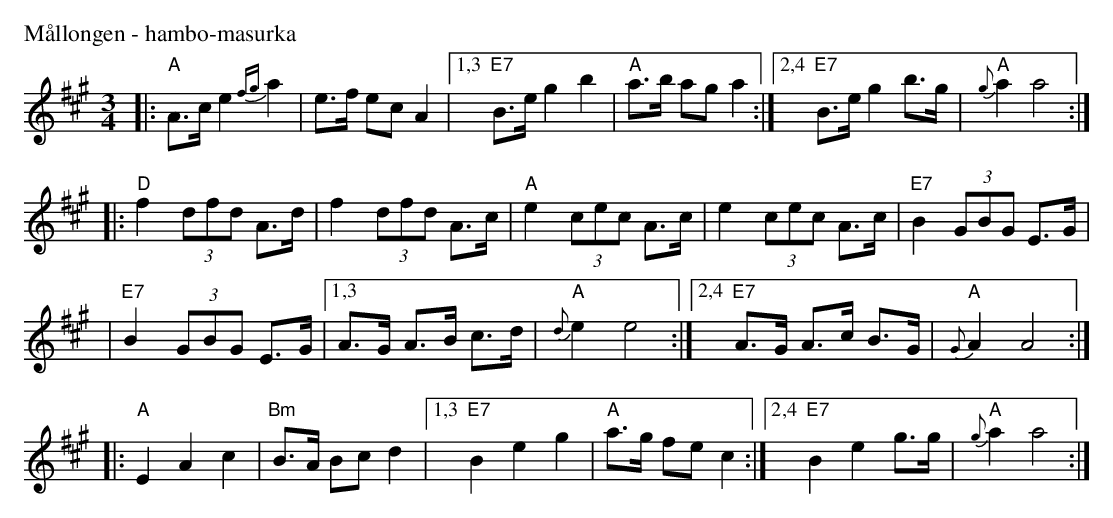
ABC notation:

X:1
P: M\aallongen - hambo-masurka
M: 3/4
L: 1/8
K: A
|: "A"A>c e2 {fg}a2 | e>f ec A2 |1,3 "E7"B>e g2 b2 | "A"a>b ag a2 :|2,4 "E7"B>e g2 b>g | "A"{g}a2 a4 :|
|: "D"f2 (3dfd A>d | f2 (3dfd A>c | "A"e2 (3cec A>c | e2 (3cec A>c | "E7"B2 (3GBG E>G |
| "E7"B2 (3GBG E>G |1,3 A>G A>B c>d | "A"{d}e2 e4 :|2,4 "E7"A>G A>c B>G | "A"{G}A2 A4 :|
|: "A"E2 A2 c2 | "Bm"B>A Bc d2 |1,3 "E7"B2 e2 g2 | "A"a>g fe c2 :|2,4 "E7"B2 e2 g>g | "A"{g}a2 a4 :|
